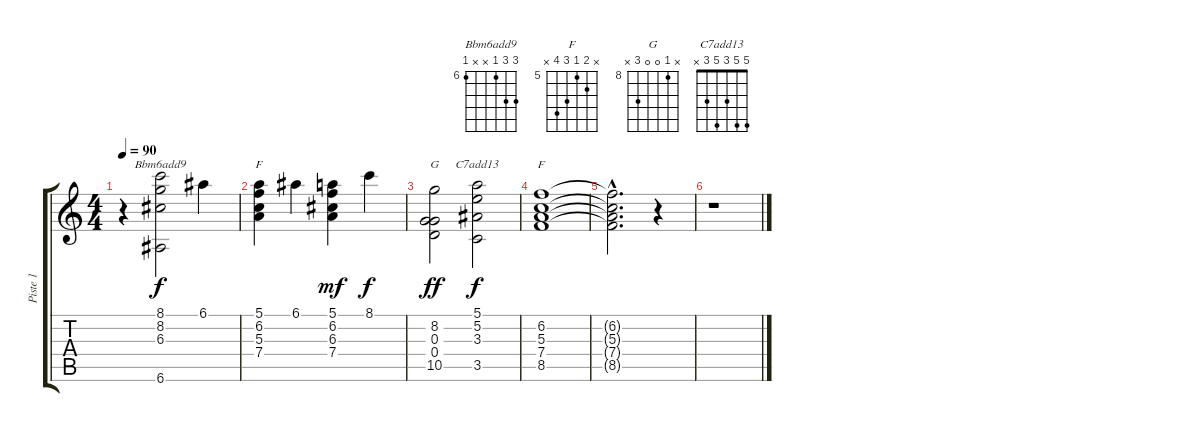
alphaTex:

\track ("Piste 1" "Piste 1") {instrument electricguitarjazz}
\staff {score tabs}
\tuning (E4 B3 G3 D3 A2 E2) {hide}
\chord ("Bbm6add9" 8 8 6 x x 6) {firstfret 6}
\chord ("F" 5 6 5 7 8 5) {firstfret 5}
\chord ("G" x 8 0 0 10 x) {firstfret 8}
\chord ("C7add13" 5 5 3 5 3 x)
\chord ("F" x 6 5 7 8 x) {firstfret 5}
\ts (4 4)
\tempo 90
\clef g2
\ks c
r.4{dy f} (8.1 8.2 6.3 6.6).2{ch "Bbm6add9"} 6.1.4 |
(5.1 6.2 5.3 7.4).4{ch "F"} 6.1.4 (5.1 6.2 6.3 7.4).4{dy mf} 8.1.4{dy f} |
(8.2 0.3 0.4 10.5).2{ch "G" dy ff} (5.1 5.2 3.3 3.5).2{ch "C7add13" dy f} |
(6.2 5.3 7.4 8.5).1{ch "F"} |
(6.2{hac t} 5.3{hac t} 7.4{hac t} 8.5{hac t}).2{d} r.4 |
r.1
